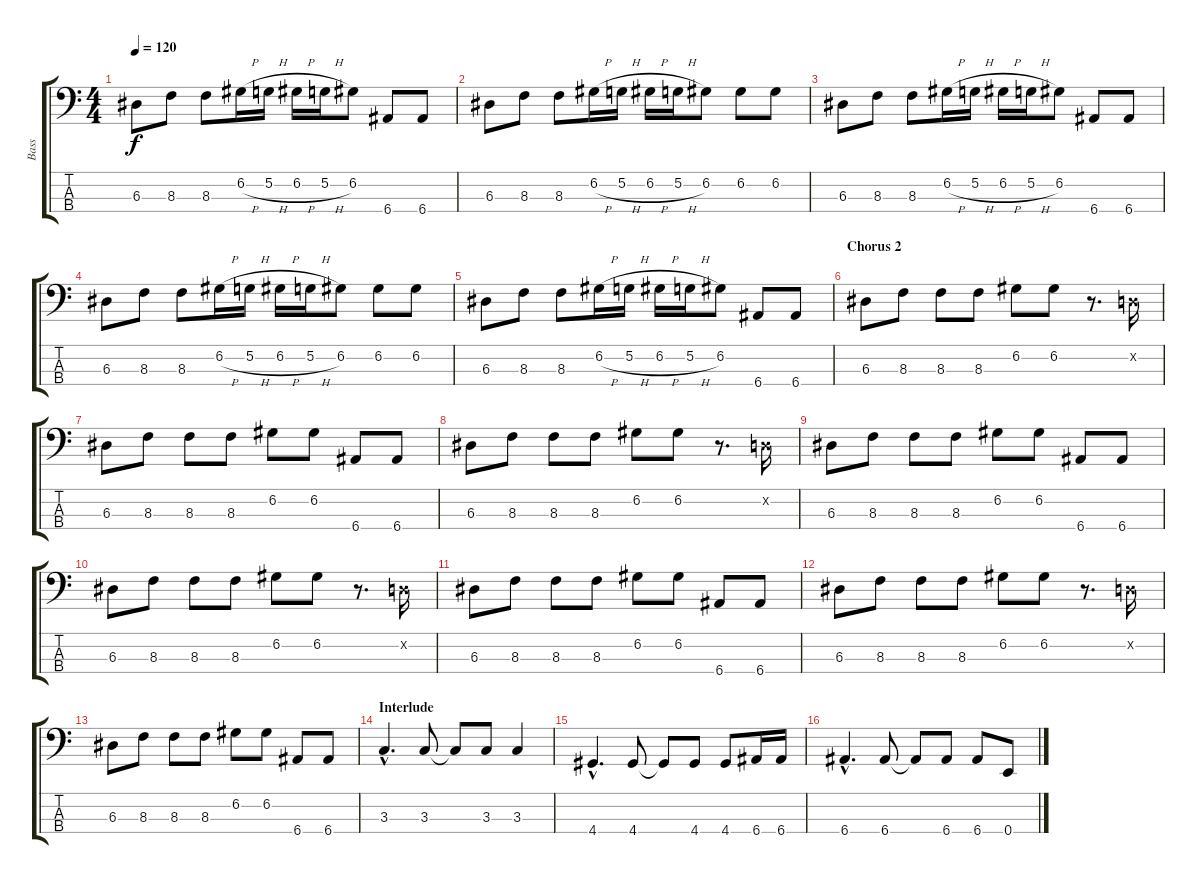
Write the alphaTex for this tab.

\track ("Bass" "Bass") {instrument electricbassfinger}
\staff {score tabs}
\tuning (G2 D2 A1 E1) {hide}
\ts (4 4)
\tempo 120
\clef f4
\ks c
6.3.8{dy f} 8.3.8 8.3.8 6.2{h}.16 5.2{h}.16 6.2{h}.16 5.2{h}.16 6.2.8 6.4.8 6.4.8 |
6.3.8 8.3.8 8.3.8 6.2{h}.16 5.2{h}.16 6.2{h}.16 5.2{h}.16 6.2.8 6.2.8 6.2.8 |
6.3.8 8.3.8 8.3.8 6.2{h}.16 5.2{h}.16 6.2{h}.16 5.2{h}.16 6.2.8 6.4.8 6.4.8 |
6.3.8 8.3.8 8.3.8 6.2{h}.16 5.2{h}.16 6.2{h}.16 5.2{h}.16 6.2.8 6.2.8 6.2.8 |
6.3.8 8.3.8 8.3.8 6.2{h}.16 5.2{h}.16 6.2{h}.16 5.2{h}.16 6.2.8 6.4.8 6.4.8 |
\section ("" "Chorus 2")
6.3.8 8.3.8 8.3.8 8.3.8 6.2.8 6.2.8 r.8{d} 0.2{x}.16 |
6.3.8 8.3.8 8.3.8 8.3.8 6.2.8 6.2.8 6.4.8 6.4.8 |
6.3.8 8.3.8 8.3.8 8.3.8 6.2.8 6.2.8 r.8{d} 0.2{x}.16 |
6.3.8 8.3.8 8.3.8 8.3.8 6.2.8 6.2.8 6.4.8 6.4.8 |
6.3.8 8.3.8 8.3.8 8.3.8 6.2.8 6.2.8 r.8{d} 0.2{x}.16 |
6.3.8 8.3.8 8.3.8 8.3.8 6.2.8 6.2.8 6.4.8 6.4.8 |
6.3.8 8.3.8 8.3.8 8.3.8 6.2.8 6.2.8 r.8{d} 0.2{x}.16 |
6.3.8 8.3.8 8.3.8 8.3.8 6.2.8 6.2.8 6.4.8 6.4.8 |
\section ("" "Interlude")
3.3{hac}.4{d} 3.3.8 3.3{t}.8 3.3.8 3.3.4 |
4.4{hac}.4{d} 4.4.8 4.4{t}.8 4.4.8 4.4.8 6.4.16 6.4.16 |
6.4{hac}.4{d} 6.4.8 6.4{t}.8 6.4.8 6.4.8 0.4.8
